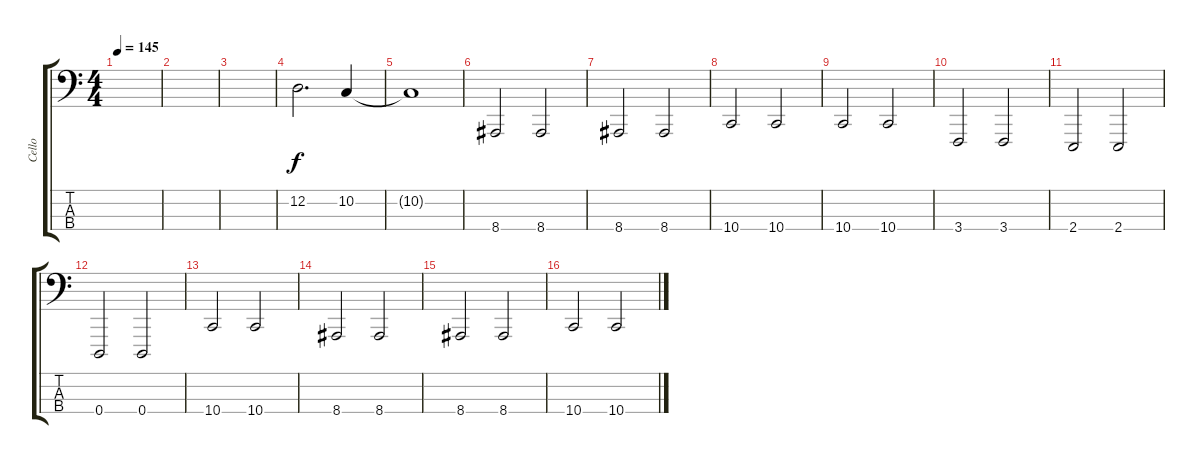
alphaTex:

\track ("Cello" "Cello") {instrument cello}
\staff {score tabs}
\tuning (G2 D2 A1 D1) {hide}
\ts (4 4)
\tempo 145
\clef f4
\ks c
|
|
|
12.2.2{d} 10.2.4 |
10.2{t}.1 |
8.4.2 8.4.2 |
8.4.2 8.4.2 |
10.4.2 10.4.2 |
10.4.2 10.4.2 |
3.4.2 3.4.2 |
2.4.2 2.4.2 |
0.4.2 0.4.2 |
10.4.2 10.4.2 |
8.4.2 8.4.2 |
8.4.2 8.4.2 |
10.4.2 10.4.2
